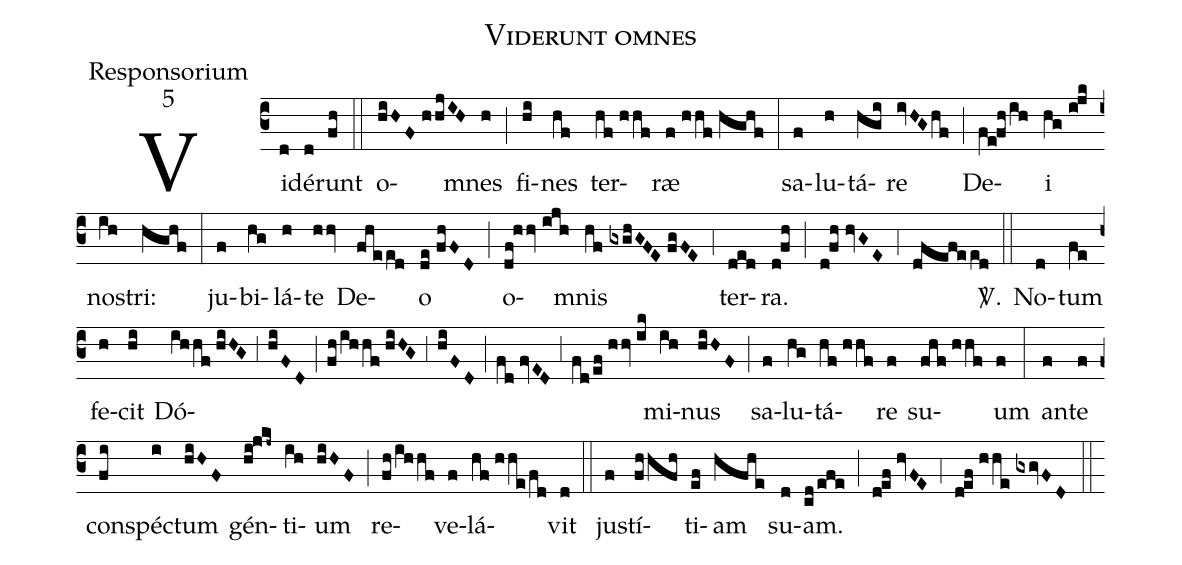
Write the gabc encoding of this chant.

name:Viderunt omnes;
office-part:Responsorium;
mode:5;
%%
(c3) Vi(d)dé(d)runt(fh) (::) o(hiHF//hhjIH)mnes(h) (;) fi(hi)nes(hf) ter(hf//hhf)ræ(f//hhf//hghf) (:) sa(f)lu(h)tá(hgi)re(ivHG/hf) (;) De(fe!fh/ih)i(hg//i!jk) no(ih)stri:(hghf) (:) ju(f)bi(hg)lá(h)te(hhv) De(fheed)o(de//fhFD) (;) o(df!hhv//ijh)mnis(hf//gxghGFE//fgFE) (;4) ter(ded)ra.(d!fh) (;) (d!fh//hvGE) (;4) (dfefe/ed) <sp>V/</sp>.(::) No(d)tum(fe) fe(h)cit(hi) Dó(ihhf//hiHG;3hiFD;fh/ihhf//hiHG;3hiFD;fd//fvED;3fd/ef//hhv//ik)mi(ih)nus(hiHF) (;) sa(f)lu(hg)tá(hf//hhf)re(f) su(fhf//hhf)um(f) (:) an(f)te(f) con(fi)spé(i)ctum(hiHF) gén(hi!jkj~)ti(ih)um(hiHF) (;) re(fh/ihhf)ve(f)lá(hf//hhe/fd)vit(d) (::) ju(f)stí(fhhfh)ti(ef)am(hfhe) su(d)am.(cd/efe) (;) (d!ef//hvFE) (;4) (d!ef//hhe//gxgvFD) (::)
